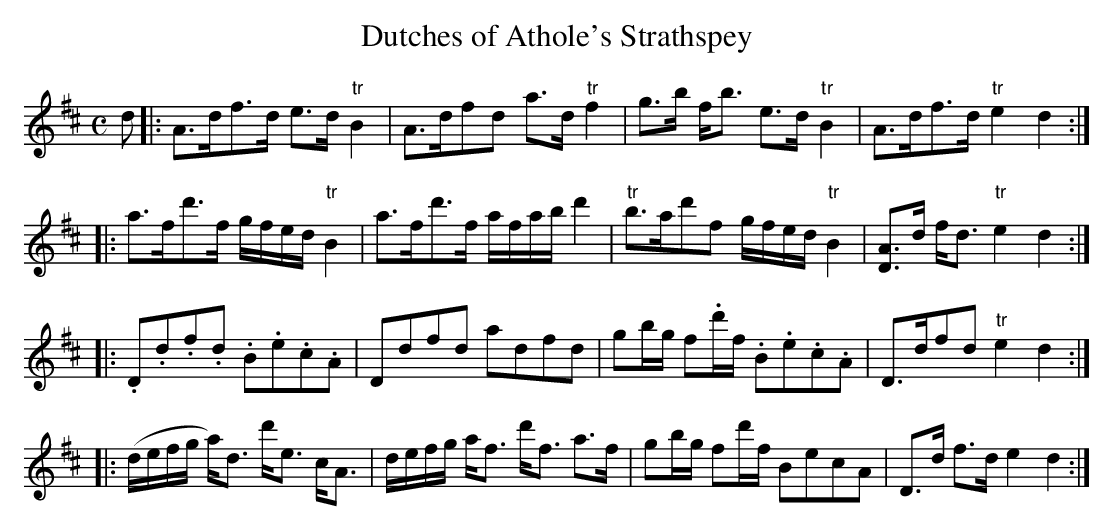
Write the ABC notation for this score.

X:1
T:Dutches of Athole's Strathspey
M:C
K:D
d|:\
A>df>d e>d "tr"B2| A>dfd a>d "tr"f2|\
g>b f<b e>d"tr"B2| A>df>d "tr"e2d2::
a>fd'>f g/f/e/d/ "tr"B2| a>fd'>f a/f/a/b/d'2|\
"tr"b>ad'f g/f/e/d/ "tr"B2| [AD]>d f<d "tr"e2d2::
.D.d.f.d .B.e.c.A| Ddfd adfd| \
gb/g/ f.d'/f/ .B.e.c.A | D>dfd "tr"e2d2::
(d/e/f/g/ a)<d d'<e c<A| d/e/f/g/ a<f d'<f a>f|\
gb/g/ fd'/f/ BecA| D>d f>d e2d2:|
